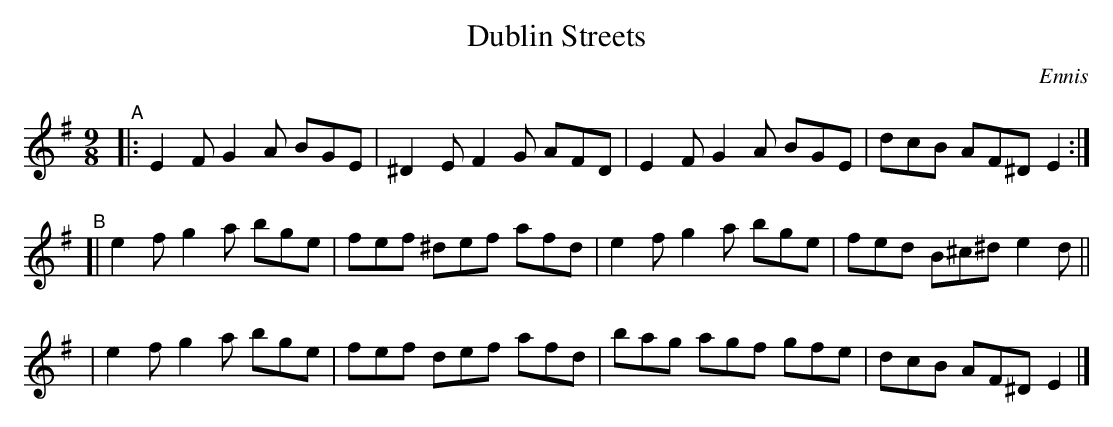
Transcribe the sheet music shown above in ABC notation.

X:1
T: Dublin Streets
O: Ennis
M: 9/8
K: Em
"^A"\
|: E2F G2A BGE | ^D2E  F2G AFD | E2F G2A BGE | dcB AF^D  E2  :|
"^B"\
[| e2f g2a bge |  fef ^def afd | e2f g2a bge | fed B^c^d e2d ||
|  e2f g2a bge |  fef  def afd | bag agf gfe | dcB AF^D  E2  |]
